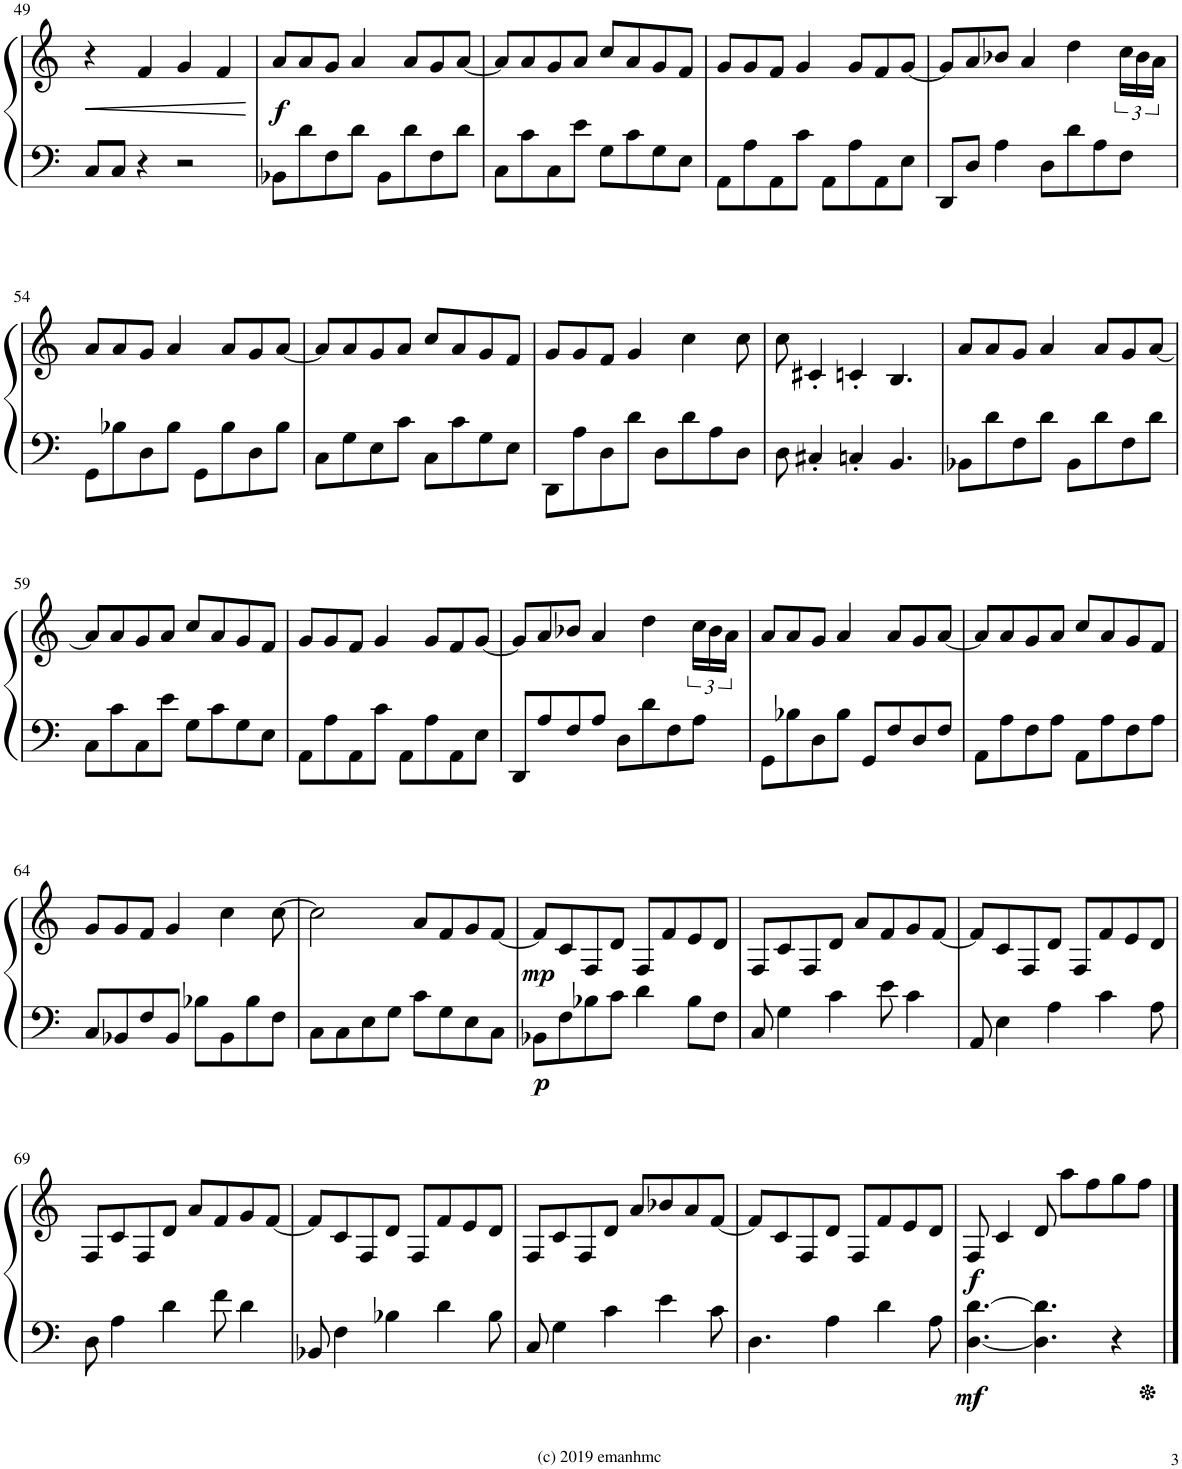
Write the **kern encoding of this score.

**kern	**kern	**dynam
*part1	*part1	*part1
*staff2	*staff1	*staff1/2
*I"Piano	*	*
*I'Pno.	*	*
!!LO:PB:g=z
*clefF4	*clefG2	*
*k[]	*k[]	*
*M4/4	*M4/4	*
*met(c)	*met(c)	*
=49	=49	=49
!	!	!LO:HP:b
8C/L	4r	<
8C/J	.	.
4r	4f/	.
2r	4g/	.
.	4f/	.
.	.	[
=50	=50	=50
!	!	!LO:DY:b
8BB-X\L	8a/L	f
8d\	8a/	.
8F\	8g/J	.
8d\J	4a/	.
8BB-\L	.	.
8d\	8a/L	.
8F\	8g/	.
8d\J	[8a/J	.
=51	=51	=51
8C\L	8a/L]	.
8c\	8a/	.
8C\	8g/	.
8e\J	8a/J	.
8G\L	8cc/L	.
8c\	8a/	.
8G\	8g/	.
8E\J	8f/J	.
=52	=52	=52
8AA\L	8g/L	.
8A\	8g/	.
8AA\	8f/J	.
8c\J	4g/	.
8AA\L	.	.
8A\	8g/L	.
8AA\	8f/	.
8E\J	[8g/J	.
=53	=53	=53
8DD/L	8g/L]	.
8D/J	8a/	.
4A\	8b-X/J	.
.	4a/	.
8D\L	.	.
8d\	4dd\	.
8A\	.	.
8F\J	24cc\LL	.
.	24b-\	.
.	24a\JJ	.
!!LO:LB:g=z
=54	=54	=54
8GG\L	8a/L	.
8B-X\	8a/	.
8D\	8g/J	.
8B-\J	4a/	.
8GG\L	.	.
8B-\	8a/L	.
8D\	8g/	.
8B-\J	[8a/J	.
=55	=55	=55
8C\L	8a/L]	.
8G\	8a/	.
8E\	8g/	.
8c\J	8a/J	.
8C\L	8cc/L	.
8c\	8a/	.
8G\	8g/	.
8E\J	8f/J	.
=56	=56	=56
8DD\L	8g/L	.
8A\	8g/	.
8D\	8f/J	.
8d\J	4g/	.
8D\L	.	.
8d\	4cc\	.
8A\	.	.
8D\J	8cc\	.
=57	=57	=57
8D\	8cc\	.
4C#X'/	4c#X'/	.
4Cn'/	4cn'/	.
4.BB/	4.B/	.
=58	=58	=58
8BB-X\L	8a/L	.
8d\	8a/	.
8F\	8g/J	.
8d\J	4a/	.
8BB-\L	.	.
8d\	8a/L	.
8F\	8g/	.
8d\J	[8a/J	.
!!LO:LB:g=z
=59	=59	=59
8C\L	8a/L]	.
8c\	8a/	.
8C\	8g/	.
8e\J	8a/J	.
8G\L	8cc/L	.
8c\	8a/	.
8G\	8g/	.
8E\J	8f/J	.
=60	=60	=60
8AA\L	8g/L	.
8A\	8g/	.
8AA\	8f/J	.
8c\J	4g/	.
8AA\L	.	.
8A\	8g/L	.
8AA\	8f/	.
8E\J	[8g/J	.
=61	=61	=61
8DD/L	8g/L]	.
8A/	8a/	.
8F/	8b-X/J	.
8A/J	4a/	.
8D\L	.	.
8d\	4dd\	.
8F\	.	.
8A\J	24cc\LL	.
.	24b-\	.
.	24a\JJ	.
=62	=62	=62
8GG\L	8a/L	.
8B-X\	8a/	.
8D\	8g/J	.
8B-\J	4a/	.
8GG/L	.	.
8F/	8a/L	.
8D/	8g/	.
8F/J	[8a/J	.
=63	=63	=63
8AA\L	8a/L]	.
8A\	8a/	.
8F\	8g/	.
8A\J	8a/J	.
8AA\L	8cc/L	.
8A\	8a/	.
8F\	8g/	.
8A\J	8f/J	.
!!LO:LB:g=z
=64	=64	=64
8C/L	8g/L	.
8BB-X/	8g/	.
8F/	8f/J	.
8BB-/J	4g/	.
8B-X\L	.	.
8BB-\	4cc\	.
8B-\	.	.
8F\J	[8cc\	.
=65	=65	=65
8C\L	2cc\]	.
8C\	.	.
8E\	.	.
8G\J	.	.
8c\L	8a/L	.
8G\	8f/	.
8E\	8g/	.
8C\J	[8f/J	.
=66	=66	=66
!	!	!LO:DY:b=2
!	!	!LO:DY:n=1:b
8BB-X\L	8f/L]	p mp
8F\	8c/	.
8B-X\	8F/	.
8c\J	8d/J	.
4d\	8F/L	.
.	8f/	.
8B-\L	8e/	.
8F\J	8d/J	.
=67	=67	=67
8C/	8F/L	.
4G\	8c/	.
.	8F/	.
4c\	8d/J	.
.	8a/L	.
8e\	8f/	.
4c\	8g/	.
.	[8f/J	.
=68	=68	=68
8AA/	8f/L]	.
4E\	8c/	.
.	8F/	.
4A\	8d/J	.
.	8F/L	.
4c\	8f/	.
.	8e/	.
8A\	8d/J	.
!!LO:LB:g=z
=69	=69	=69
8D\	8F/L	.
4A\	8c/	.
.	8F/	.
4d\	8d/J	.
.	8a/L	.
8f\	8f/	.
4d\	8g/	.
.	[8f/J	.
=70	=70	=70
8BB-X/	8f/L]	.
4F\	8c/	.
.	8F/	.
4B-X\	8d/J	.
.	8F/L	.
4d\	8f/	.
.	8e/	.
8B-\	8d/J	.
=71	=71	=71
8C/	8F/L	.
4G\	8c/	.
.	8F/	.
4c\	8d/J	.
.	8a/L	.
4e\	8b-X/	.
.	8a/	.
8c\	[8f/J	.
=72	=72	=72
4.D\	8f/L]	.
.	8c/	.
.	8F/	.
4A\	8d/J	.
.	8F/L	.
4d\	8f/	.
.	8e/	.
8A\	8d/J	.
=73	=73	=73
!	!	!LO:DY:b=2
!	!	!LO:DY:n=1:b
[4.D\ [4.d\	8F/	mf f
.	4c/	.
4.D\] 4.d\]	8d/	.
.	8aa\L	.
.	8ff\	.
4r	8gg\	.
.	8ff\J	.
==	==	==
*-	*-	*-
